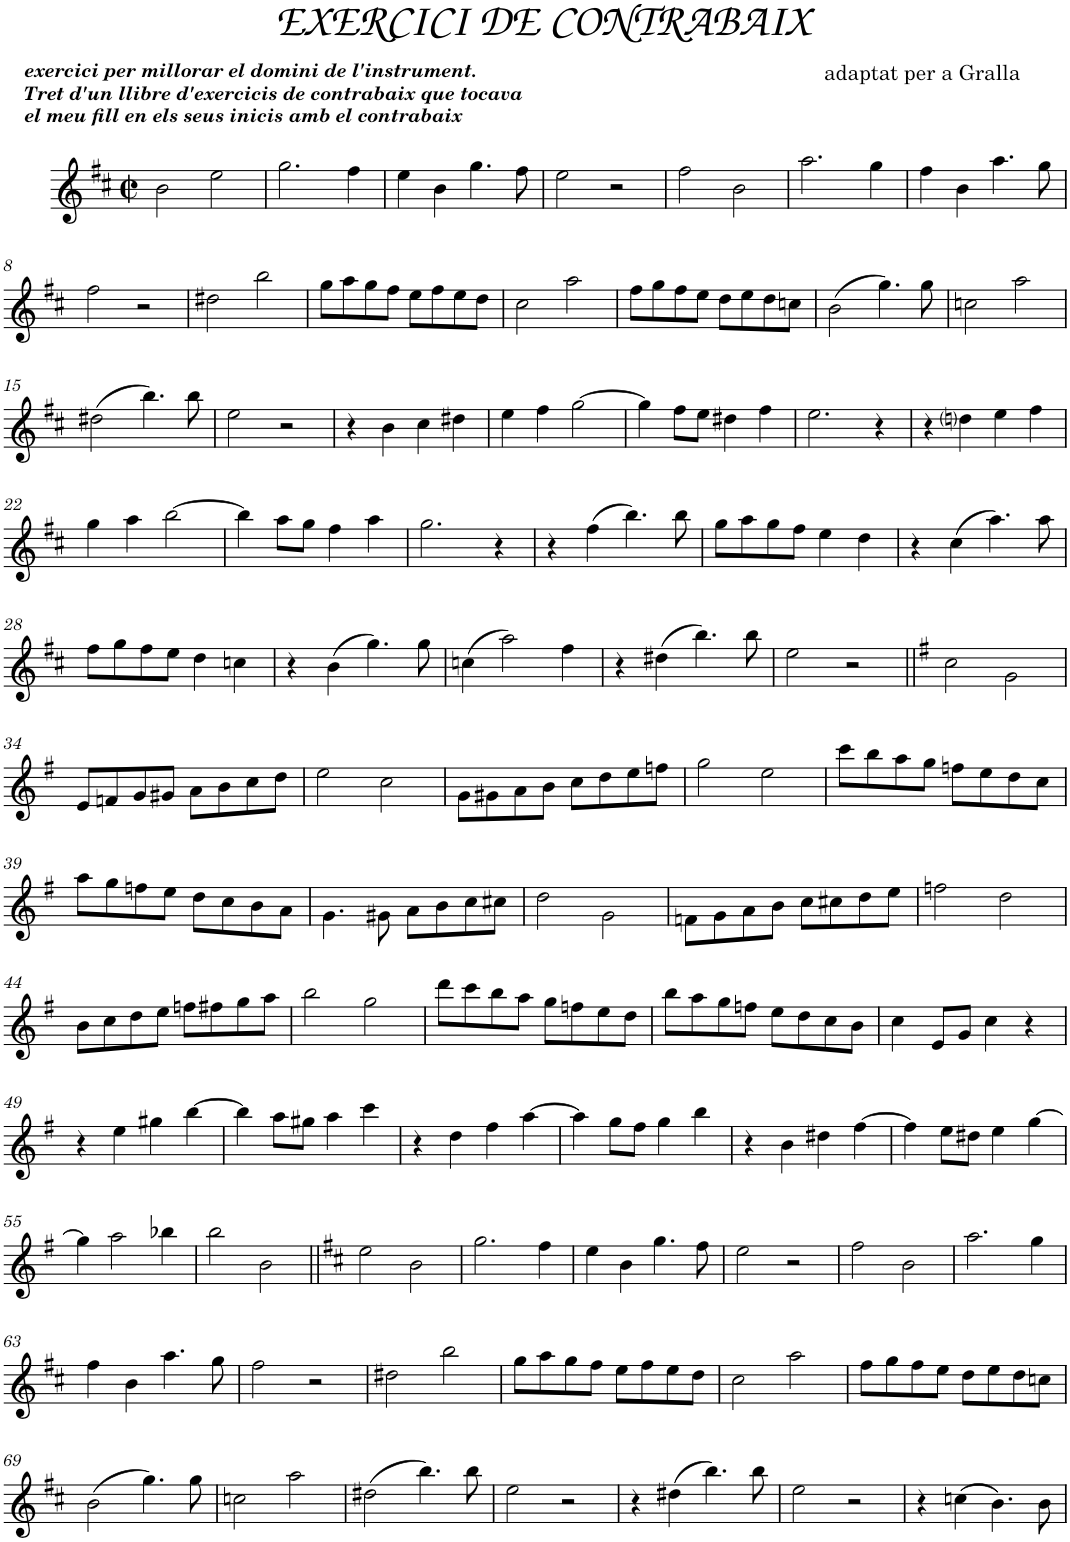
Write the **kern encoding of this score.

**kern
*part1
*staff1
*I"Oboe
*I'Ob
*clefG2
*k[f#c#]
*M2/2
*met(c|)
=1
2b\
2ee\
=2
2.gg\
4ff#\
=3
4ee\
4b\
4.gg\
8ff#\
=4
2ee\
2r
=5
2ff#\
2b\
=6
2.aa\
4gg\
=7
4ff#\
4b\
4.aa\
8gg\
!!LO:LB:g=z
=8
2ff#\
2r
=9
2dd#X\
2bb\
=10
8gg\L
8aa\
8gg\
8ff#\J
8ee\L
8ff#\
8ee\
8dd\J
=11
2cc#\
2aa\
=12
8ff#\L
8gg\
8ff#\
8ee\J
8dd\L
8ee\
8dd\
8ccn\J
=13
(2b\
4.gg\)
8gg\
=14
2ccn\
2aa\
!!LO:LB:g=z
=15
(2dd#X\
4.bb\)
8bb\
=16
2ee\
2r
=17
4r
4b\
4cc#\
4dd#X\
=18
4ee\
4ff#\
[2gg\
=19
4gg\]
8ff#\L
8ee\J
4dd#X\
4ff#\
=20
2.ee\
4r
=21
4r
4ddni\
4ee\
4ff#\
!!LO:LB:g=z
=22
4gg\
4aa\
[2bb\
=23
4bb\]
8aa\L
8gg\J
4ff#\
4aa\
=24
2.gg\
4r
=25
4r
(4ff#\
4.bb\)
8bb\
=26
8gg\L
8aa\
8gg\
8ff#\J
4ee\
4dd\
=27
4r
(4cc#\
4.aa\)
8aa\
!!LO:LB:g=z
=28
8ff#\L
8gg\
8ff#\
8ee\J
4dd\
4ccn\
=29
4r
(4b\
4.gg\)
8gg\
=30
(4ccn\
2aa\)
4ff#\
=31
4r
(4dd#X\
4.bb\)
8bb\
=32
2ee\
2r
=33||
*k[f#]
2cc\
2g\
!!LO:LB:g=z
=34
8e/L
8fn/
8g/
8g#X/J
8a\L
8b\
8cc\
8dd\J
=35
2ee\
2cc\
=36
8g\L
8g#X\
8a\
8b\J
8cc\L
8dd\
8ee\
8ffn\J
=37
2gg\
2ee\
=38
8ccc\L
8bb\
8aa\
8gg\J
8ffn\L
8ee\
8dd\
8cc\J
!!LO:LB:g=z
=39
8aa\L
8gg\
8ffn\
8ee\J
8dd\L
8cc\
8b\
8a\J
=40
4.g\
8g#X\
8a\L
8b\
8cc\
8cc#X\J
=41
2dd\
2g\
=42
8fn\L
8g\
8a\
8b\J
8cc\L
8cc#X\
8dd\
8ee\J
=43
2ffn\
2dd\
!!LO:LB:g=z
=44
8b\L
8cc\
8dd\
8ee\J
8ffn\L
8ff#X\
8gg\
8aa\J
=45
2bb\
2gg\
=46
8ddd\L
8ccc\
8bb\
8aa\J
8gg\L
8ffn\
8ee\
8dd\J
=47
8bb\L
8aa\
8gg\
8ffn\J
8ee\L
8dd\
8cc\
8b\J
=48
4cc\
8e/L
8g/J
4cc\
4r
!!LO:LB:g=z
=49
4r
4ee\
4gg#X\
[4bb\
=50
4bb\]
8aa\L
8gg#X\J
4aa\
4ccc\
=51
4r
4dd\
4ff#\
[4aa\
=52
4aa\]
8gg\L
8ff#\J
4gg\
4bb\
=53
4r
4b\
4dd#X\
[4ff#\
=54
4ff#\]
8ee\L
8dd#X\J
4ee\
[4gg\
!!LO:LB:g=z
=55
4gg\]
2aa\
4bb-X\
=56
2bb\
2b\
=57||
*k[f#c#]
2ee\
2b\
=58
2.gg\
4ff#\
=59
4ee\
4b\
4.gg\
8ff#\
=60
2ee\
2r
=61
2ff#\
2b\
=62
2.aa\
4gg\
!!LO:LB:g=z
=63
4ff#\
4b\
4.aa\
8gg\
=64
2ff#\
2r
=65
2dd#X\
2bb\
=66
8gg\L
8aa\
8gg\
8ff#\J
8ee\L
8ff#\
8ee\
8dd\J
=67
2cc#\
2aa\
=68
8ff#\L
8gg\
8ff#\
8ee\J
8dd\L
8ee\
8dd\
8ccn\J
!!LO:LB:g=z
=69
(2b\
4.gg\)
8gg\
=70
2ccn\
2aa\
=71
(2dd#X\
4.bb\)
8bb\
=72
2ee\
2r
=73
4r
(4dd#X\
4.bb\)
8bb\
=74
2ee\
2r
=75
4r
(4ccn\
4.b\)
8b\
=
*-
